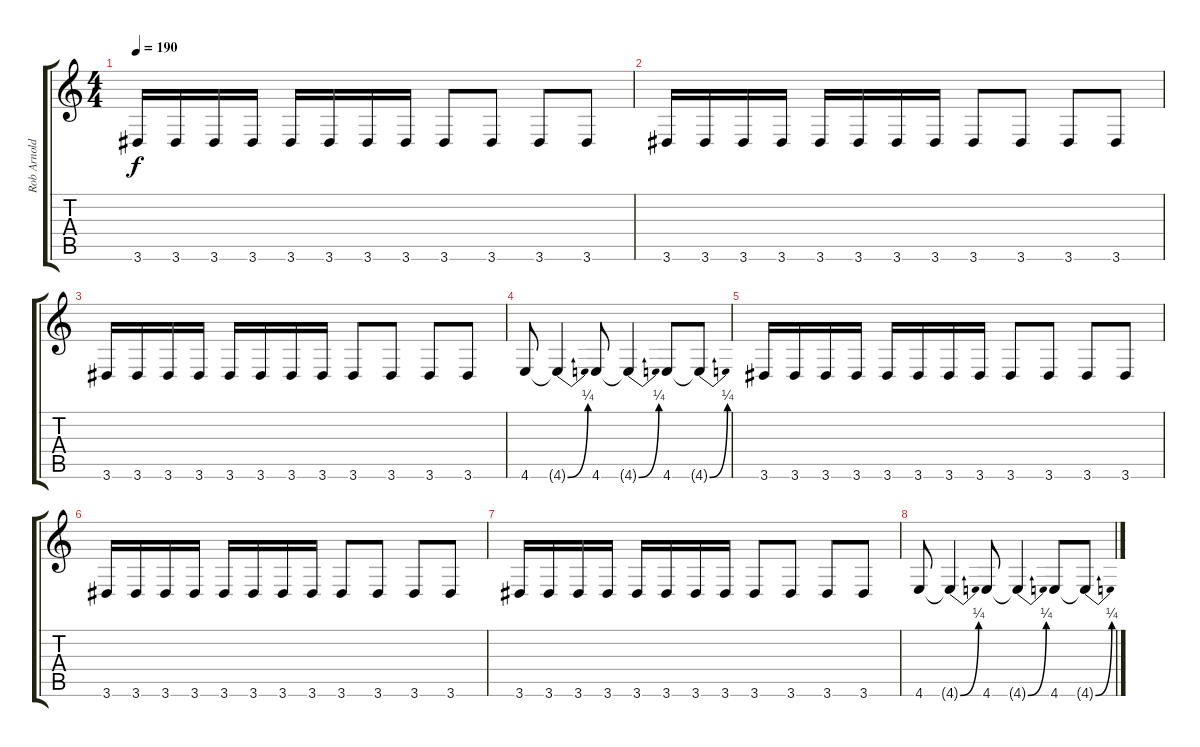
\track ("Rob Arnold" "Rob Arnold") {instrument distortionguitar}
\staff {score tabs}
\tuning (D4 A3 F3 C3 G2 C2) {hide}
\ts (4 4)
\tempo 190
\clef g2
\ks c
3.6.16{dy f} 3.6.16 3.6.16 3.6.16 3.6.16 3.6.16 3.6.16 3.6.16 3.6.8 3.6.8 3.6.8 3.6.8 |
3.6.16 3.6.16 3.6.16 3.6.16 3.6.16 3.6.16 3.6.16 3.6.16 3.6.8 3.6.8 3.6.8 3.6.8 |
3.6.16 3.6.16 3.6.16 3.6.16 3.6.16 3.6.16 3.6.16 3.6.16 3.6.8 3.6.8 3.6.8 3.6.8 |
4.6.8 4.6{be (bend 0 0 60 1) t}.4 4.6.8 4.6{be (bend 0 0 60 1) t}.4 4.6.8 4.6{be (bend 0 0 60 1) t}.8 |
3.6.16 3.6.16 3.6.16 3.6.16 3.6.16 3.6.16 3.6.16 3.6.16 3.6.8 3.6.8 3.6.8 3.6.8 |
3.6.16 3.6.16 3.6.16 3.6.16 3.6.16 3.6.16 3.6.16 3.6.16 3.6.8 3.6.8 3.6.8 3.6.8 |
3.6.16 3.6.16 3.6.16 3.6.16 3.6.16 3.6.16 3.6.16 3.6.16 3.6.8 3.6.8 3.6.8 3.6.8 |
4.6.8 4.6{be (bend 0 0 60 1) t}.4 4.6.8 4.6{be (bend 0 0 60 1) t}.4 4.6.8 4.6{be (bend 0 0 60 1) t}.8
